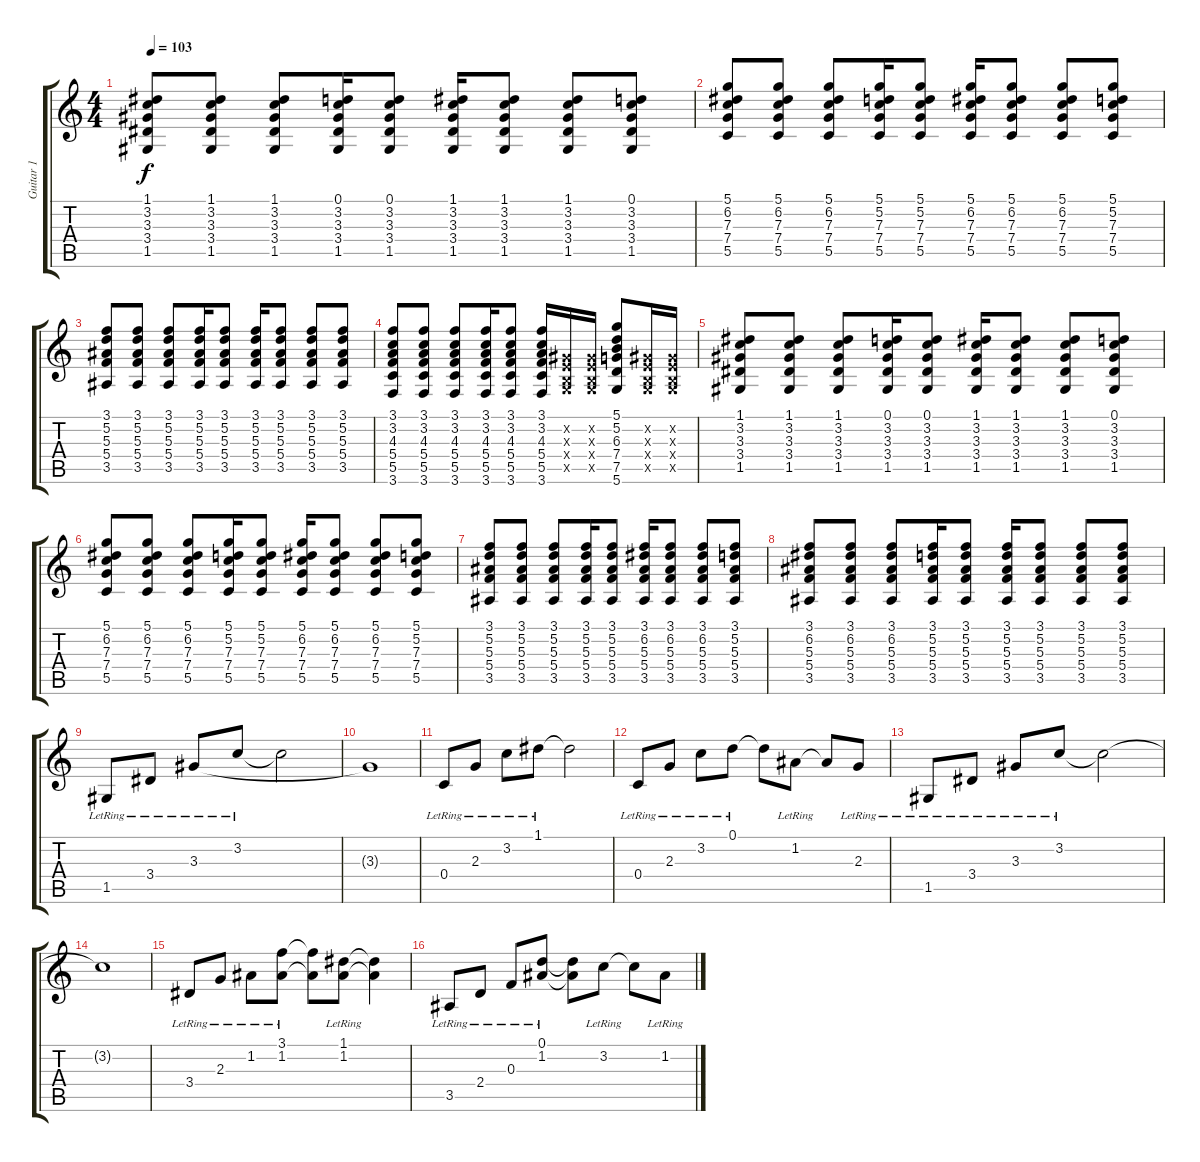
\track ("Guitar 1" "Guitar 1") {instrument acousticguitarsteel}
\staff {score tabs}
\tuning (D4 A3 F3 C3 G2 D2) {hide}
\ts (4 4)
\tempo 103
\clef g2
\ks c
(1.1 3.2 3.3 3.4 1.5).8{dy f volume 10} (1.1 3.2 3.3 3.4 1.5).8 (1.1 3.2 3.3 3.4 1.5).8 (0.1 3.2 3.3 3.4 1.5).16 (0.1 3.2 3.3 3.4 1.5).8 (1.1 3.2 3.3 3.4 1.5).16 (1.1 3.2 3.3 3.4 1.5).8 (1.1 3.2 3.3 3.4 1.5).8 (0.1 3.2 3.3 3.4 1.5).8 |
(5.1 6.2 7.3 7.4 5.5).8 (5.1 6.2 7.3 7.4 5.5).8 (5.1 6.2 7.3 7.4 5.5).8 (5.1 5.2 7.3 7.4 5.5).16 (5.1 5.2 7.3 7.4 5.5).8 (5.1 6.2 7.3 7.4 5.5).16 (5.1 6.2 7.3 7.4 5.5).8 (5.1 6.2 7.3 7.4 5.5).8 (5.1 5.2 7.3 7.4 5.5).8 |
(3.1 5.2 5.3 5.4 3.5).8 (3.1 5.2 5.3 5.4 3.5).8 (3.1 5.2 5.3 5.4 3.5).8 (3.1 5.2 5.3 5.4 3.5).16 (3.1 5.2 5.3 5.4 3.5).8 (3.1 5.2 5.3 5.4 3.5).16 (3.1 5.2 5.3 5.4 3.5).8 (3.1 5.2 5.3 5.4 3.5).8 (3.1 5.2 5.3 5.4 3.5).8 |
(3.1 3.2 4.3 5.4 5.5 3.6).8 (3.1 3.2 4.3 5.4 5.5 3.6).8 (3.1 3.2 4.3 5.4 5.5 3.6).8 (3.1 3.2 4.3 5.4 5.5 3.6).16 (3.1 3.2 4.3 5.4 5.5 3.6).8 (3.1 3.2 4.3 5.4 5.5 3.6).16 (-1.2{x} -1.3{x} -1.4{x} 0.5{x}).16 (-1.2{x} -1.3{x} -1.4{x} 0.5{x}).16 (5.1 5.2 6.3 7.4 7.5 5.6).8 (-1.2{x} -1.3{x} -1.4{x} 0.5{x}).16 (-1.2{x} -1.3{x} -1.4{x} 0.5{x}).16 |
(1.1 3.2 3.3 3.4 1.5).8 (1.1 3.2 3.3 3.4 1.5).8 (1.1 3.2 3.3 3.4 1.5).8 (0.1 3.2 3.3 3.4 1.5).16 (0.1 3.2 3.3 3.4 1.5).8 (1.1 3.2 3.3 3.4 1.5).16 (1.1 3.2 3.3 3.4 1.5).8 (1.1 3.2 3.3 3.4 1.5).8 (0.1 3.2 3.3 3.4 1.5).8 |
(5.1 6.2 7.3 7.4 5.5).8 (5.1 6.2 7.3 7.4 5.5).8 (5.1 6.2 7.3 7.4 5.5).8 (5.1 5.2 7.3 7.4 5.5).16 (5.1 5.2 7.3 7.4 5.5).8 (5.1 6.2 7.3 7.4 5.5).16 (5.1 6.2 7.3 7.4 5.5).8 (5.1 6.2 7.3 7.4 5.5).8 (5.1 5.2 7.3 7.4 5.5).8 |
(3.1 5.2 5.3 5.4 3.5).8 (3.1 5.2 5.3 5.4 3.5).8 (3.1 5.2 5.3 5.4 3.5).8 (3.1 5.2 5.3 5.4 3.5).16 (3.1 5.2 5.3 5.4 3.5).8 (3.1 6.2 5.3 5.4 3.5).16 (3.1 6.2 5.3 5.4 3.5).8 (3.1 6.2 5.3 5.4 3.5).8 (3.1 5.2 5.3 5.4 3.5).8 |
(3.1 6.2 5.3 5.4 3.5).8 (3.1 6.2 5.3 5.4 3.5).8 (3.1 6.2 5.3 5.4 3.5).8 (3.1 5.2 5.3 5.4 3.5).16 (3.1 5.2 5.3 5.4 3.5).8 (3.1 5.2 5.3 5.4 3.5).16 (3.1 5.2 5.3 5.4 3.5).8 (3.1 5.2 5.3 5.4 3.5).8 (3.1 5.2 5.3 5.4 3.5).8 |
1.5{lr}.8{volume 13 instrument acousticguitarsteel} 3.4{lr}.8 3.3{lr}.8 3.2{lr}.8 3.2{t}.2 |
3.3{t}.1 |
0.4{lr}.8 2.3{lr}.8 3.2{lr}.8 1.1{lr}.8 1.1{t}.2 |
0.4{lr}.8 2.3{lr}.8 3.2{lr}.8 0.1{lr}.8 0.1{t}.8 1.2{lr}.8 1.2{t}.8 2.3{lr}.8 |
1.5{lr}.8 3.4{lr}.8 3.3{lr}.8 3.2{lr}.8 3.2{t}.2 |
3.2{t}.1 |
3.4{lr}.8 2.3{lr}.8 1.2{lr}.8 (3.1{lr} 1.2{lr}).8 (3.1{t} 1.2{t}).8 (1.1{lr} 1.2{lr}).8 (1.1{t} 1.2{t}).4 |
3.5{lr}.8 2.4{lr}.8 0.3{lr}.8 (0.1{lr} 1.2{lr}).8 (0.1{t} 1.2{t}).8 3.2{lr}.8 3.2{t}.8 1.2{lr}.8
